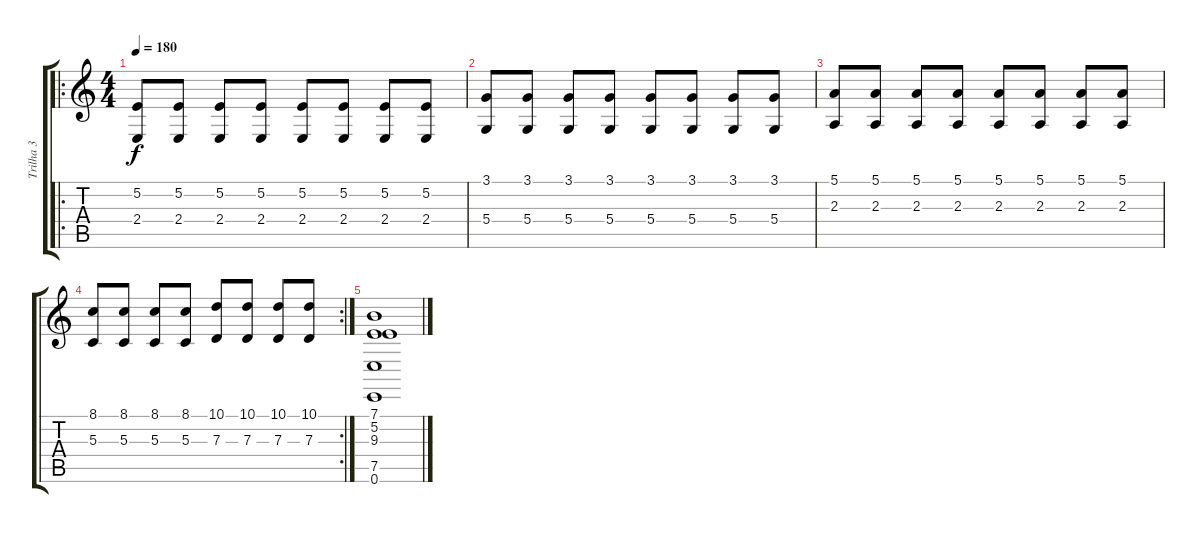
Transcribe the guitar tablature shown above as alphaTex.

\track ("Trilha 3" "Trilha 3") {instrument lead8bassandlead}
\staff {score tabs}
\tuning (E4 B3 G3 D3 A2 E2) {hide}
\ro
\ts (4 4)
\tempo 180
\clef g2
\ks c
(5.2 2.4).8{dy f} (5.2 2.4).8 (5.2 2.4).8 (5.2 2.4).8 (5.2 2.4).8 (5.2 2.4).8 (5.2 2.4).8 (5.2 2.4).8 |
(3.1 5.4).8 (3.1 5.4).8 (3.1 5.4).8 (3.1 5.4).8 (3.1 5.4).8 (3.1 5.4).8 (3.1 5.4).8 (3.1 5.4).8 |
(5.1 2.3).8 (5.1 2.3).8 (5.1 2.3).8 (5.1 2.3).8 (5.1 2.3).8 (5.1 2.3).8 (5.1 2.3).8 (5.1 2.3).8 |
\rc 2
(8.1 5.3).8 (8.1 5.3).8 (8.1 5.3).8 (8.1 5.3).8 (10.1 7.3).8 (10.1 7.3).8 (10.1 7.3).8 (10.1 7.3).8 |
(7.1 5.2 9.3 7.5 0.6).1
